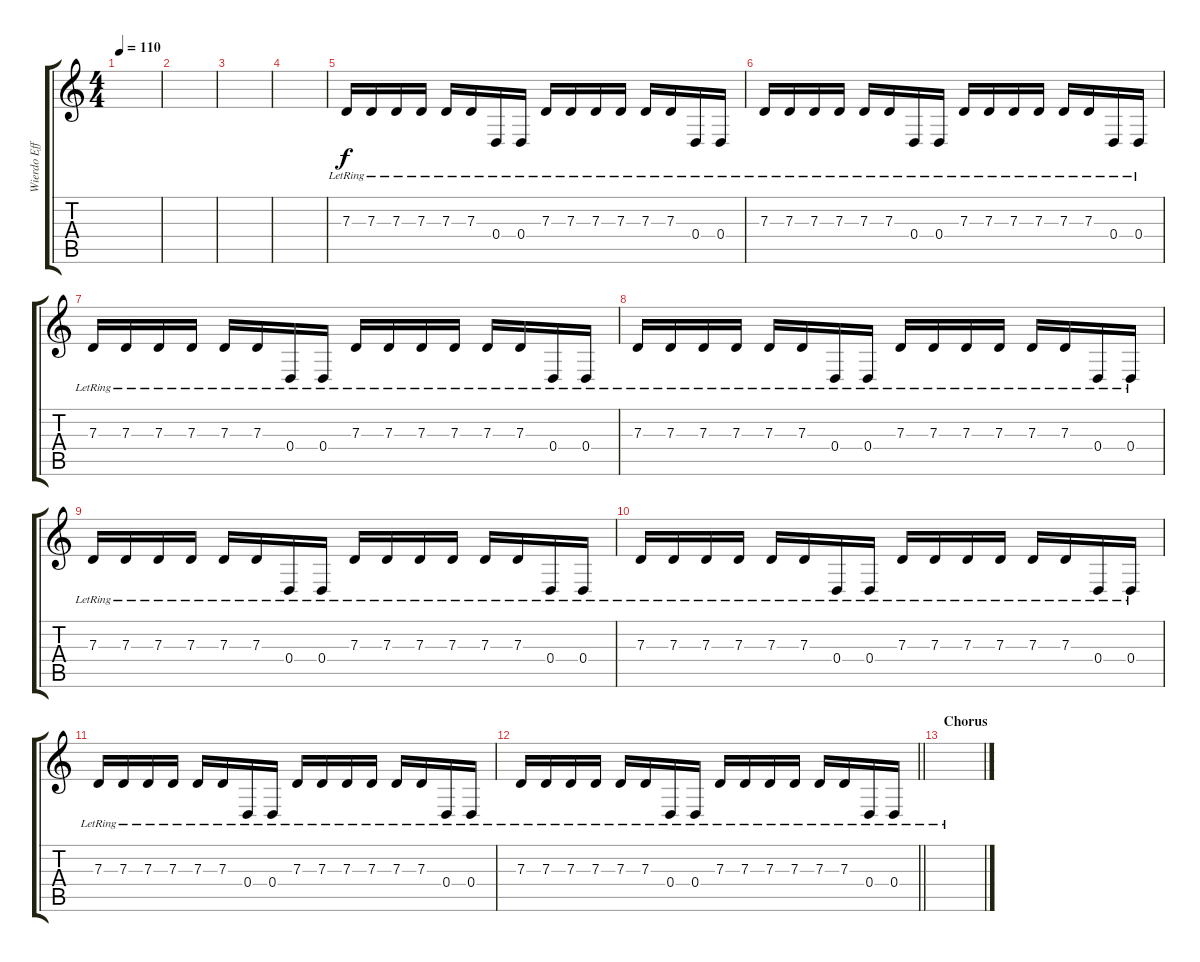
\track ("Wierdo Effects 2" "Wierdo Eff") {instrument shamisen}
\staff {score tabs}
\tuning (E4 B3 G3 D3 A2 D2) {hide}
\ts (4 4)
\tempo 110
\clef g2
\ks c
|
|
|
|
7.3{lr}.16{volume 6 balance 8} 7.3{lr}.16 7.3{lr}.16 7.3{lr}.16 7.3{lr}.16 7.3{lr}.16 0.4{lr}.16 0.4{lr}.16 7.3{lr}.16 7.3{lr}.16 7.3{lr}.16 7.3{lr}.16 7.3{lr}.16 7.3{lr}.16 0.4{lr}.16 0.4{lr}.16 |
7.3{lr}.16 7.3{lr}.16 7.3{lr}.16 7.3{lr}.16 7.3{lr}.16 7.3{lr}.16 0.4{lr}.16 0.4{lr}.16 7.3{lr}.16 7.3{lr}.16 7.3{lr}.16 7.3{lr}.16 7.3{lr}.16 7.3{lr}.16 0.4{lr}.16 0.4{lr}.16 |
7.3{lr}.16 7.3{lr}.16 7.3{lr}.16 7.3{lr}.16 7.3{lr}.16 7.3{lr}.16 0.4{lr}.16 0.4{lr}.16 7.3{lr}.16 7.3{lr}.16 7.3{lr}.16 7.3{lr}.16 7.3{lr}.16 7.3{lr}.16 0.4{lr}.16 0.4{lr}.16 |
7.3{lr}.16 7.3{lr}.16 7.3{lr}.16 7.3{lr}.16 7.3{lr}.16 7.3{lr}.16 0.4{lr}.16 0.4{lr}.16 7.3{lr}.16 7.3{lr}.16 7.3{lr}.16 7.3{lr}.16 7.3{lr}.16 7.3{lr}.16 0.4{lr}.16 0.4{lr}.16 |
7.3{lr}.16{volume 6 balance 8} 7.3{lr}.16 7.3{lr}.16 7.3{lr}.16 7.3{lr}.16 7.3{lr}.16 0.4{lr}.16 0.4{lr}.16 7.3{lr}.16 7.3{lr}.16 7.3{lr}.16 7.3{lr}.16 7.3{lr}.16 7.3{lr}.16 0.4{lr}.16 0.4{lr}.16 |
7.3{lr}.16{volume 6 balance 8} 7.3{lr}.16 7.3{lr}.16 7.3{lr}.16 7.3{lr}.16 7.3{lr}.16 0.4{lr}.16 0.4{lr}.16 7.3{lr}.16 7.3{lr}.16 7.3{lr}.16 7.3{lr}.16 7.3{lr}.16 7.3{lr}.16 0.4{lr}.16 0.4{lr}.16 |
7.3{lr}.16{volume 6 balance 8} 7.3{lr}.16 7.3{lr}.16 7.3{lr}.16 7.3{lr}.16 7.3{lr}.16 0.4{lr}.16 0.4{lr}.16 7.3{lr}.16 7.3{lr}.16 7.3{lr}.16 7.3{lr}.16 7.3{lr}.16 7.3{lr}.16 0.4{lr}.16 0.4{lr}.16 |
\barLineRight lightlight
7.3{lr}.16{volume 6 balance 8} 7.3{lr}.16 7.3{lr}.16 7.3{lr}.16 7.3{lr}.16 7.3{lr}.16 0.4{lr}.16 0.4{lr}.16 7.3{lr}.16 7.3{lr}.16 7.3{lr}.16 7.3{lr}.16 7.3{lr}.16 7.3{lr}.16 0.4{lr}.16 0.4{lr}.16 |
\section ("" "Chorus")
